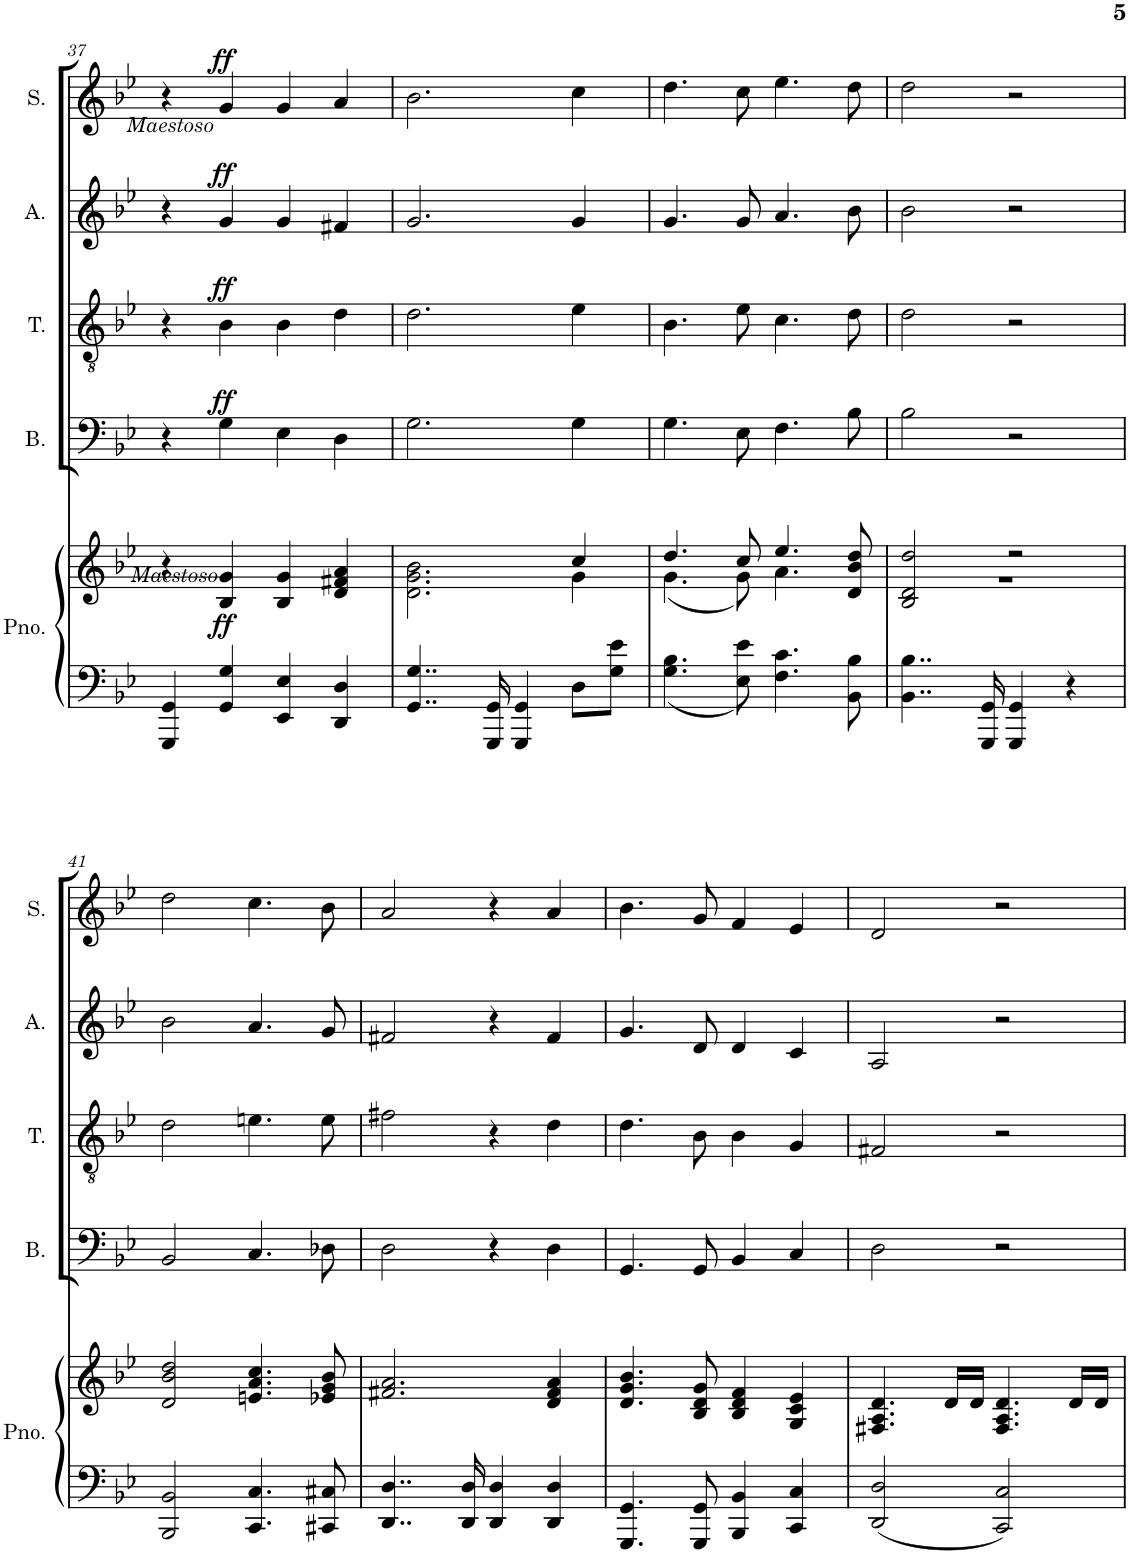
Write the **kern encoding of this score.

**kern	**kern	**dynam	**kern	**dynam	**kern	**dynam	**kern	**dynam	**kern	**dynam
*part5	*part5	*part5	*part4	*part4	*part3	*part3	*part2	*part2	*part1	*part1
*staff6	*staff5	*staff5/6	*staff4	*staff4	*staff3	*staff3	*staff2	*staff2	*staff1	*staff1
*I"Piano	*	*	*I"Bass	*	*I"Tenor	*	*I"Alto	*	*I"Soprano	*
*I'Pno.	*	*	*I'B.	*	*I'T.	*	*I'A.	*	*I'S.	*
!!LO:PB:g=z
*clefF4	*clefG2	*	*clefF4	*	*clefGv2	*	*clefG2	*	*clefG2	*
*k[b-e-]	*k[b-e-]	*	*k[b-e-]	*	*k[b-e-]	*	*k[b-e-]	*	*k[b-e-]	*
*M4/4	*M4/4	*	*M4/4	*	*M4/4	*	*M4/4	*	*M4/4	*
=37	=37	=37	=37	=37	=37	=37	=37	=37	=37	=37
!	!	!	!	!	!	!	!	!	!LO:TX:b:i:t=Maestoso	!
!	!LO:TX:b:i:t=Maestoso	!	!	!	!	!	!	!	!	!
4GGG/ 4GG/	4r	.	4r	.	4r	.	4r	.	4r	.
!	!	!LO:DY:b	!	!LO:DY:a	!	!LO:DY:a	!	!LO:DY:a	!	!LO:DY:b
4GG/ 4G/	4B-/ 4g/	ff	4G\	ff	4B-\	ff	4g/	ff	4g/	ff
4EE-/ 4E-/	4B-/ 4g/	.	4E-\	.	4B-\	.	4g/	.	4g/	.
4DD/ 4D/	4d/ 4f#X/ 4a/	.	4D\	.	4d\	.	4f#X/	.	4a/	.
=38	=38	=38	=38	=38	=38	=38	=38	=38	=38	=38
*	*^	*	*	*	*	*	*	*	*	*
4..GG/ 4..G/	2.ryy	2.d\ 2.g\ 2.b-\	.	2.G\	.	2.d\	.	2.g/	.	2.b-\	.
16GGG/ 16GG/	.	.	.	.	.	.	.	.	.	.	.
4GGG/ 4GG/	.	.	.	.	.	.	.	.	.	.	.
8D\L	4cc/	4g\	.	4G\	.	4e-\	.	4g/	.	4cc\	.
8G\ 8e-\J	.	.	.	.	.	.	.	.	.	.	.
=39	=39	=39	=39	=39	=39	=39	=39	=39	=39	=39	=39
4.G\ 4.B-\	4.dd/	(4.g\	.	4.G\	.	4.B-\	.	4.g/	.	4.dd\	.
8E-\ 8e-\	8cc/	8g\)	.	8E-\	.	8e-\	.	8g/	.	8cc\	.
4.F\ 4.c\	4.ee-/	4.a\	.	4.F\	.	4.c\	.	4.a/	.	4.ee-\	.
8BB-\ 8B-\	8d/ 8b-/ 8dd/	8ryy	.	8B-\	.	8d\	.	8b-\	.	8dd\	.
=40	=40	=40	=40	=40	=40	=40	=40	=40	=40	=40	=40
4..BB-\ 4..B-\	2B-/ 2d/ 2dd/	1r	.	2B-\	.	2d\	.	2b-\	.	2dd\	.
16GGG/ 16GG/	.	.	.	.	.	.	.	.	.	.	.
4GGG/ 4GG/	2r	.	.	2r	.	2r	.	2r	.	2r	.
4r	.	.	.	.	.	.	.	.	.	.	.
*	*v	*v	*	*	*	*	*	*	*	*	*
!!LO:LB:g=z
=41	=41	=41	=41	=41	=41	=41	=41	=41	=41	=41
2BBB-/ 2BB-/	2d/ 2b-/ 2dd/	.	2BB-/	.	2d\	.	2b-\	.	2dd\	.
4.CC/ 4.C/	4.en/ 4.a/ 4.cc/	.	4.C/	.	4.en\	.	4.a/	.	4.cc\	.
8CC#X/ 8C#X/	8e-X/ 8g/ 8b-/	.	8D-X\	.	8e\	.	8g/	.	8b-\	.
=42	=42	=42	=42	=42	=42	=42	=42	=42	=42	=42
4..DD/ 4..D/	2.f#X/ 2.a/	.	2D\	.	2f#X\	.	2f#X/	.	2a/	.
16DD/ 16D/	.	.	.	.	.	.	.	.	.	.
4DD/ 4D/	.	.	4r	.	4r	.	4r	.	4r	.
4DD/ 4D/	4d/ 4f#/ 4a/	.	4D\	.	4d\	.	4f#/	.	4a/	.
=43	=43	=43	=43	=43	=43	=43	=43	=43	=43	=43
4.GGG/ 4.GG/	4.d/ 4.g/ 4.b-/	.	4.GG/	.	4.d\	.	4.g/	.	4.b-\	.
8GGG/ 8GG/	8B-/ 8d/ 8g/	.	8GG/	.	8B-\	.	8d/	.	8g/	.
4BBB-/ 4BB-/	4B-/ 4d/ 4f/	.	4BB-/	.	4B-\	.	4d/	.	4f/	.
4CC/ 4C/	4G/ 4c/ 4e-/	.	4C/	.	4G/	.	4c/	.	4e-/	.
=44	=44	=44	=44	=44	=44	=44	=44	=44	=44	=44
2DD/ 2D/	4.F#X/ 4.A/ 4.d/	.	2D\	.	2F#X/	.	2A/	.	2d/	.
.	16d/LL	.	.	.	.	.	.	.	.	.
.	16d/JJ	.	.	.	.	.	.	.	.	.
2CC/ 2C/	4.F#/ 4.A/ 4.d/	.	2r	.	2r	.	2r	.	2r	.
.	16d/LL	.	.	.	.	.	.	.	.	.
.	16d/JJ	.	.	.	.	.	.	.	.	.
=	=	=	=	=	=	=	=	=	=	=
*-	*-	*-	*-	*-	*-	*-	*-	*-	*-	*-
